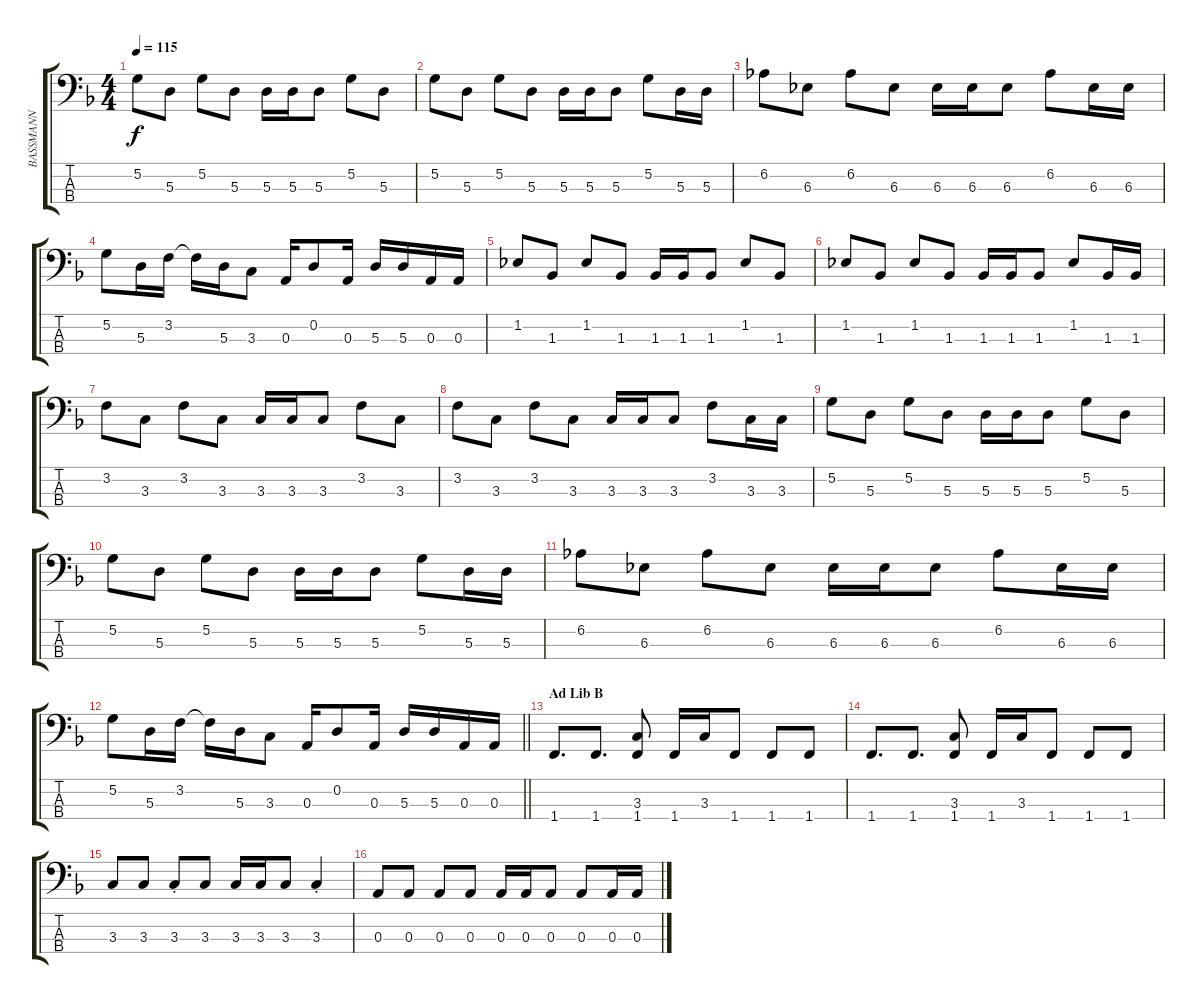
\track ("BASSMANN" "BASSMANN") {instrument electricbassfinger}
\staff {score tabs}
\tuning (G2 D2 A1 E1) {hide}
\ts (4 4)
\tempo 115
\clef f4
\ks f
5.2.8{dy f} 5.3.8 5.2.8 5.3.8 5.3.16 5.3.16 5.3.8 5.2.8 5.3.8 |
5.2.8 5.3.8 5.2.8 5.3.8 5.3.16 5.3.16 5.3.8 5.2.8 5.3.16 5.3.16 |
6.2.8 6.3.8 6.2.8 6.3.8 6.3.16 6.3.16 6.3.8 6.2.8 6.3.16 6.3.16 |
5.2.8 5.3.16 3.2.16 3.2{t}.16 5.3.16 3.3.8 0.3.16 0.2.8 0.3.16 5.3.16 5.3.16 0.3.16 0.3.16 |
1.2.8 1.3.8 1.2.8 1.3.8 1.3.16 1.3.16 1.3.8 1.2.8 1.3.8 |
1.2.8 1.3.8 1.2.8 1.3.8 1.3.16 1.3.16 1.3.8 1.2.8 1.3.16 1.3.16 |
3.2.8 3.3.8 3.2.8 3.3.8 3.3.16 3.3.16 3.3.8 3.2.8 3.3.8 |
3.2.8 3.3.8 3.2.8 3.3.8 3.3.16 3.3.16 3.3.8 3.2.8 3.3.16 3.3.16 |
5.2.8 5.3.8 5.2.8 5.3.8 5.3.16 5.3.16 5.3.8 5.2.8 5.3.8 |
5.2.8 5.3.8 5.2.8 5.3.8 5.3.16 5.3.16 5.3.8 5.2.8 5.3.16 5.3.16 |
6.2.8 6.3.8 6.2.8 6.3.8 6.3.16 6.3.16 6.3.8 6.2.8 6.3.16 6.3.16 |
\barLineRight lightlight
5.2.8 5.3.16 3.2.16 3.2{t}.16 5.3.16 3.3.8 0.3.16 0.2.8 0.3.16 5.3.16 5.3.16 0.3.16 0.3.16 |
\section ("" "Ad Lib B")
1.4.8{d} 1.4.8{d} (3.3 1.4).8 1.4.16 3.3.16 1.4.8 1.4.8 1.4.8 |
1.4.8{d} 1.4.8{d} (3.3 1.4).8 1.4.16 3.3.16 1.4.8 1.4.8 1.4.8 |
3.3.8 3.3.8 3.3{st}.8 3.3.8 3.3.16 3.3.16 3.3.8 3.3{st}.4 |
0.3.8 0.3.8 0.3.8 0.3.8 0.3.16 0.3.16 0.3.8 0.3.8 0.3.16 0.3.16
